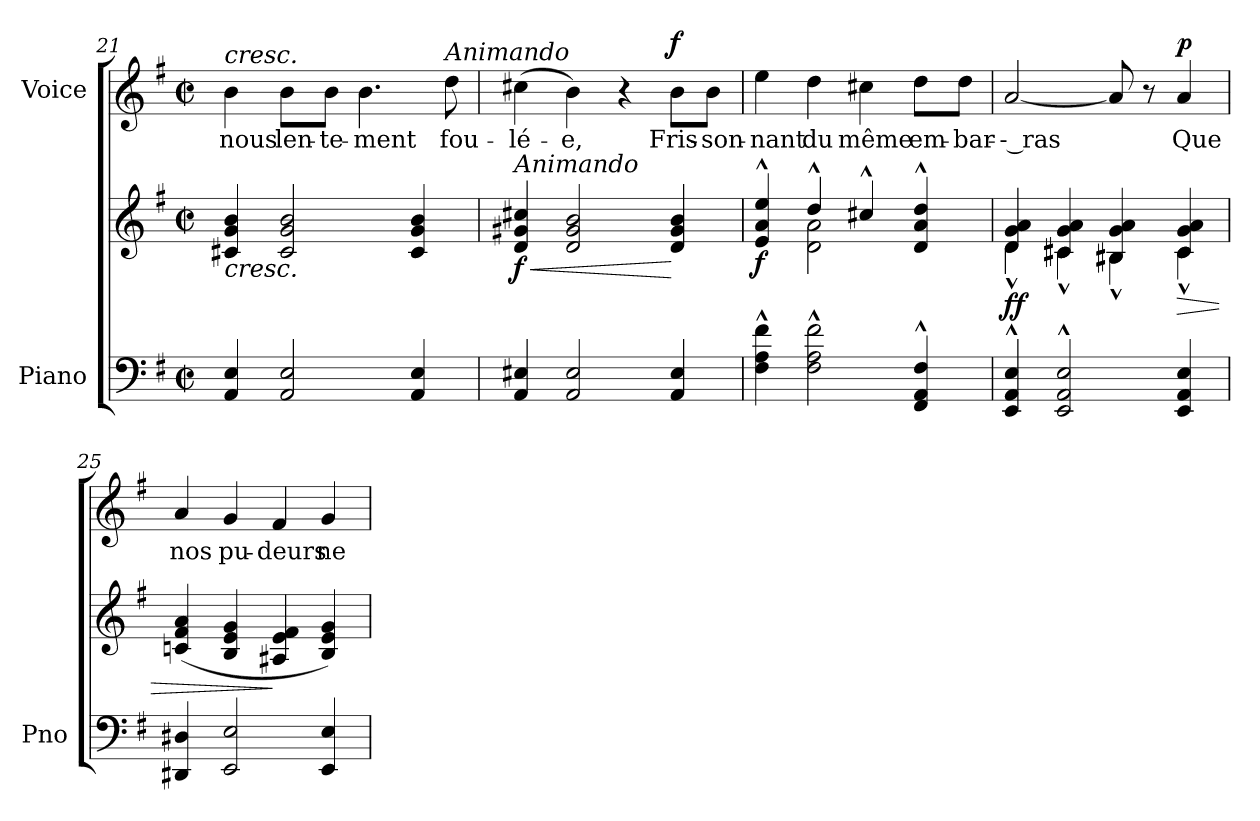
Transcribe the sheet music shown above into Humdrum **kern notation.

**kern	**kern	**dynam	**kern	**text	**dynam
*part2	*part2	*part2	*part1	*part1	*part1
*staff3	*staff2	*staff2/3	*staff1	*staff1	*staff1
*I"Piano	*	*	*I"Voice	*	*
*I'Pno	*	*	*	*	*
*clefF4	*clefG2	*	*clefG2	*	*
*k[f#]	*k[f#]	*	*k[f#]	*	*
*M2/2	*M2/2	*	*M2/2	*	*
*met(c|)	*met(c|)	*	*met(c|)	*	*
=21	=21	=21	=21	=21	=21
!	!	!	!LO:TX:a:i:t=cresc.	!	!
!	!LO:TX:b:i:t=cresc.	!	!	!	!
4AA/ 4E/	4c#X/ 4g/ 4b/	.	4b\	-nous	.
2AA/ 2E/	2c#/ 2g/ 2b/	.	8b\L	len-	.
.	.	.	8b\J	-te-	.
.	.	.	4.b\	-ment	.
4AA/ 4E/	4c#/ 4g/ 4b/	.	.	.	.
!	!	!	!LO:TX:i:t=Animando	!	!
.	.	.	8dd\	fou-	.
=22	=22	=22	=22	=22	=22
!	!LO:TX:i:t=Animando	!	!	!	!
!	!	!LO:HP:b	!	!	!
!	!	!LO:DY:n=1:b	!	!	!
4AA/ 4E#X/	4d/ 4g#X/ 4cc#X/	< f	(4cc#X\	-lé-	.
2AA/ 2E#/	2d/ 2g#/ 2b/	.	4b\)	-e,	.
.	.	.	4r	.	.
!	!	!	!	!	!LO:DY:a
4AA/ 4E#/	4d/ 4g#/ 4b/	[	8b\L	Fris-	f
.	.	.	8b\J	-son-	.
=23	=23	=23	=23	=23	=23
*	*^	*	*	*	*
!	!	!	!LO:DY:b	!	!	!
4F#\^^ 4A\^^ 4f#\^^	4e/^^ 4a/^^ 4ee/^^	4ryy	f	4ee\	-nant	.
2F#\^^ 2A\^^ 2f#\^^	4dd^^/	2d\ 2a\	.	4dd\	du	.
.	4cc#X^^/	.	.	4cc#X\	même	.
4FF#/^^ 4AA/^^ 4F#/^^	4d/^^ 4a/^^ 4dd/^^	4ryy	.	8dd\L	em-	.
.	.	.	.	8dd\J	-bar-	.
=24	=24	=24	=24	=24	=24	=24
!	!	!	!LO:DY:b	!	!	!
4EE/^^ 4AA/^^ 4E/^^	4d/ 4g/ 4a/	4d^^\	ff	[2a/	-- ras	.
2EE/^^ 2AA/^^ 2E/^^	4c#X/ 4g/ 4a/	4c#^^\	.	.	.	.
.	4B#X/ 4g/ 4a/	4B#^^\	.	8a/]	.	.
.	.	.	.	8r	.	.
!	!	!	!LO:HP:b	!	!	!LO:DY:a
4EE/ 4AA/ 4E/	4c#/ 4g/ 4a/	4c#^^\	>	4a/	Que	p
*	*v	*v	*	*	*	*
=25	=25	=25	=25	=25	=25
4DD#X/ 4D#X/	(>4cn/ 4f#/ 4a/	.	4a/	nos	.
2EE/ 2E/	4B/ 4e/ 4g/	.	4g/	pu-	.
.	4A#X/ 4e/ 4f#/	]	4f#/	-deurs	.
4EE/ 4E/	4B/ 4e/ 4g/)	.	4g/	ne	.
=	=	=	=	=	=
*-	*-	*-	*-	*-	*-
